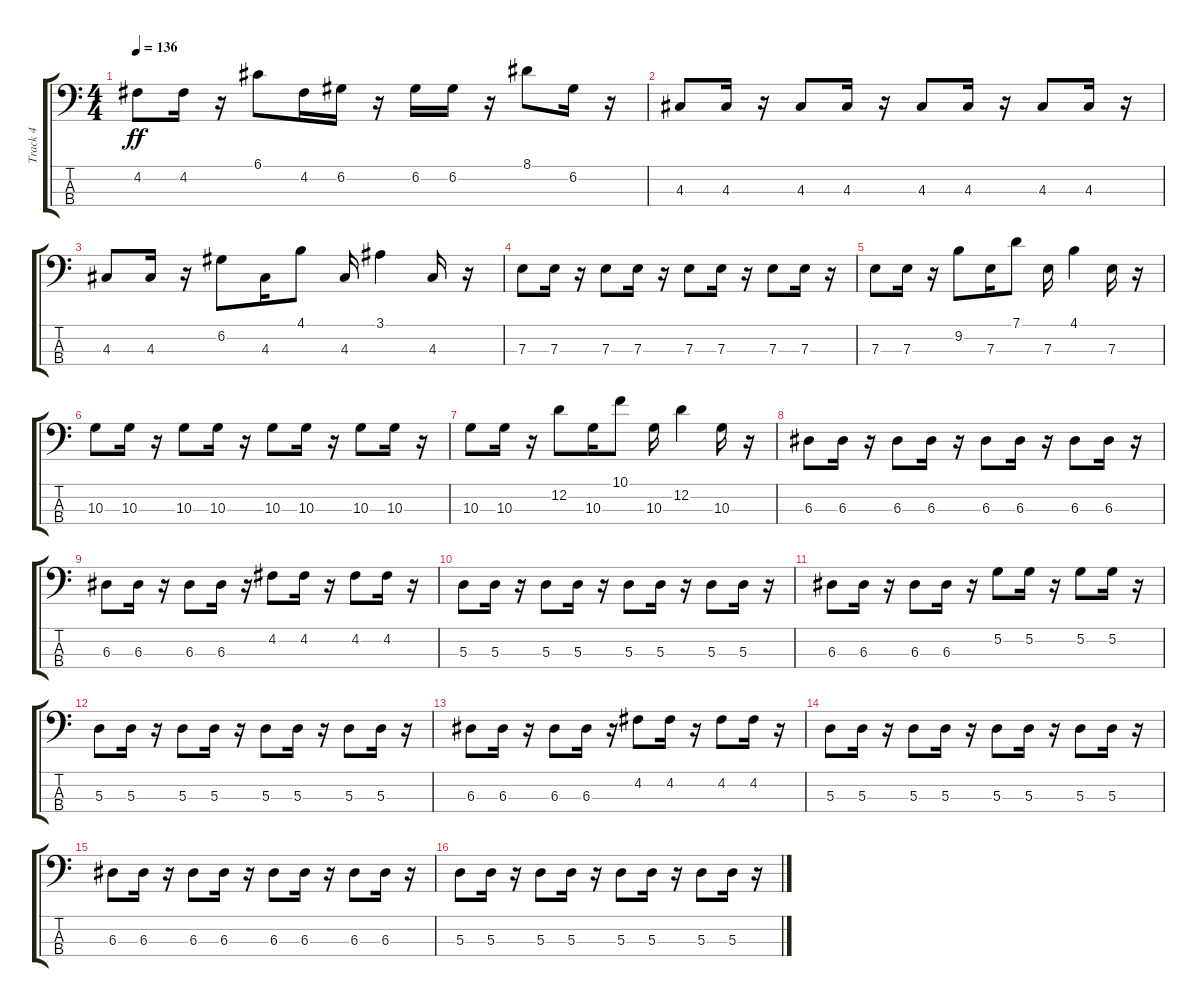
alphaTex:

\track ("Track 4" "Track 4") {instrument electricbassfinger}
\staff {score tabs}
\tuning (G2 D2 A1 E1) {hide}
\ts (4 4)
\tempo 136
\clef f4
\ks c
4.2.8{dy ff} 4.2.16 r.16 6.1.8 4.2.16 6.2.16 r.16 6.2.16 6.2.16 r.16 8.1.8 6.2.16 r.16 |
4.3.8 4.3.16 r.16 4.3.8 4.3.16 r.16 4.3.8 4.3.16 r.16 4.3.8 4.3.16 r.16 |
4.3.8 4.3.16 r.16 6.2.8 4.3.16 4.1.8 4.3.16 3.1.4 4.3.16 r.16 |
7.3.8 7.3.16 r.16 7.3.8 7.3.16 r.16 7.3.8 7.3.16 r.16 7.3.8 7.3.16 r.16 |
7.3.8 7.3.16 r.16 9.2.8 7.3.16 7.1.8 7.3.16 4.1.4 7.3.16 r.16 |
10.3.8 10.3.16 r.16 10.3.8 10.3.16 r.16 10.3.8 10.3.16 r.16 10.3.8 10.3.16 r.16 |
10.3.8 10.3.16 r.16 12.2.8 10.3.16 10.1.8 10.3.16 12.2.4 10.3.16 r.16 |
6.3.8 6.3.16 r.16 6.3.8 6.3.16 r.16 6.3.8 6.3.16 r.16 6.3.8 6.3.16 r.16 |
6.3.8 6.3.16 r.16 6.3.8 6.3.16 r.16 4.2.8 4.2.16 r.16 4.2.8 4.2.16 r.16 |
5.3.8 5.3.16 r.16 5.3.8 5.3.16 r.16 5.3.8 5.3.16 r.16 5.3.8 5.3.16 r.16 |
6.3.8 6.3.16 r.16 6.3.8 6.3.16 r.16 5.2.8 5.2.16 r.16 5.2.8 5.2.16 r.16 |
5.3.8 5.3.16 r.16 5.3.8 5.3.16 r.16 5.3.8 5.3.16 r.16 5.3.8 5.3.16 r.16 |
6.3.8 6.3.16 r.16 6.3.8 6.3.16 r.16 4.2.8 4.2.16 r.16 4.2.8 4.2.16 r.16 |
5.3.8 5.3.16 r.16 5.3.8 5.3.16 r.16 5.3.8 5.3.16 r.16 5.3.8 5.3.16 r.16 |
6.3.8 6.3.16 r.16 6.3.8 6.3.16 r.16 6.3.8 6.3.16 r.16 6.3.8 6.3.16 r.16 |
5.3.8 5.3.16 r.16 5.3.8 5.3.16 r.16 5.3.8 5.3.16 r.16 5.3.8 5.3.16 r.16
